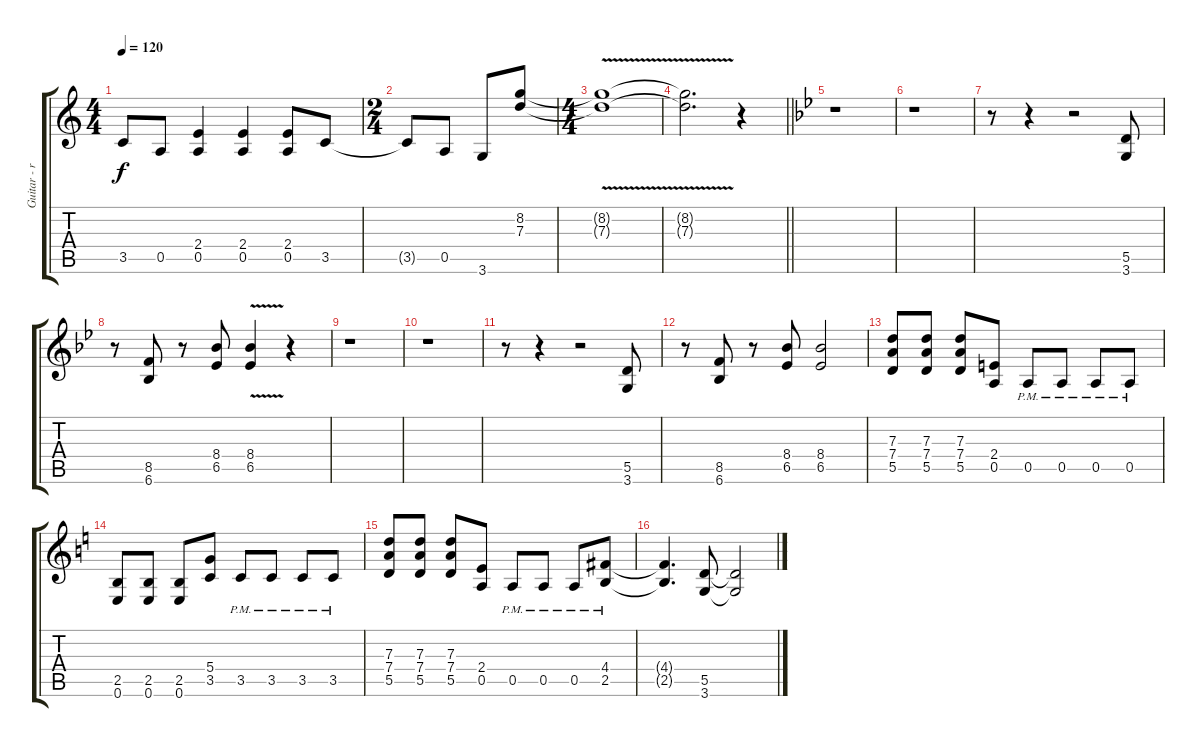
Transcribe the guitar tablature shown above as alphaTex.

\track ("Guitar - right" "Guitar - r") {instrument distortionguitar}
\staff {score tabs}
\tuning (E4 B3 G3 D3 A2 E2) {hide}
\ts (4 4)
\tempo 120
\clef g2
\ks c
3.5{t}.8{dy f} 0.5.8 (2.4 0.5).4 (2.4 0.5).4 (2.4 0.5).8 3.5.8 |
\ts (2 4)
3.5{t}.8 0.5.8 3.6.8 (8.2 7.3).8 |
\ts (4 4)
(8.2{v t} 7.3{v t}).1 |
\barLineRight lightlight
(8.2{t} 7.3{t}).2{d} r.4 |
\ks bb
r.1 |
r.1 |
r.8 r.4 r.2 (5.5 3.6).8 |
r.8 (8.5 6.6).8 r.8 (8.4 6.5).8 (8.4{v} 6.5{v}).4 r.4 |
r.1 |
r.1 |
r.8 r.4 r.2 (5.5 3.6).8 |
r.8 (8.5 6.6).8 r.8 (8.4 6.5).8 (8.4 6.5).2 |
(7.3 7.4 5.5).8 (7.3 7.4 5.5).8 (7.3 7.4 5.5).8 (2.4 0.5).8 0.5{pm}.8 0.5{pm}.8 0.5{pm}.8 0.5{pm}.8 |
\ks c
(2.5 0.6).8 (2.5 0.6).8 (2.5 0.6).8 (5.4 3.5).8 3.5{pm}.8 3.5{pm}.8 3.5{pm}.8 3.5{pm}.8 |
(7.3 7.4 5.5).8 (7.3 7.4 5.5).8 (7.3 7.4 5.5).8 (2.4 0.5).8 0.5{pm}.8 0.5{pm}.8 0.5{pm}.8 (4.4{pm} 2.5{pm}).8 |
(4.4{t} 2.5{t}).4{d} (5.5 3.6).8 (5.5{t} 3.6{t}).2
